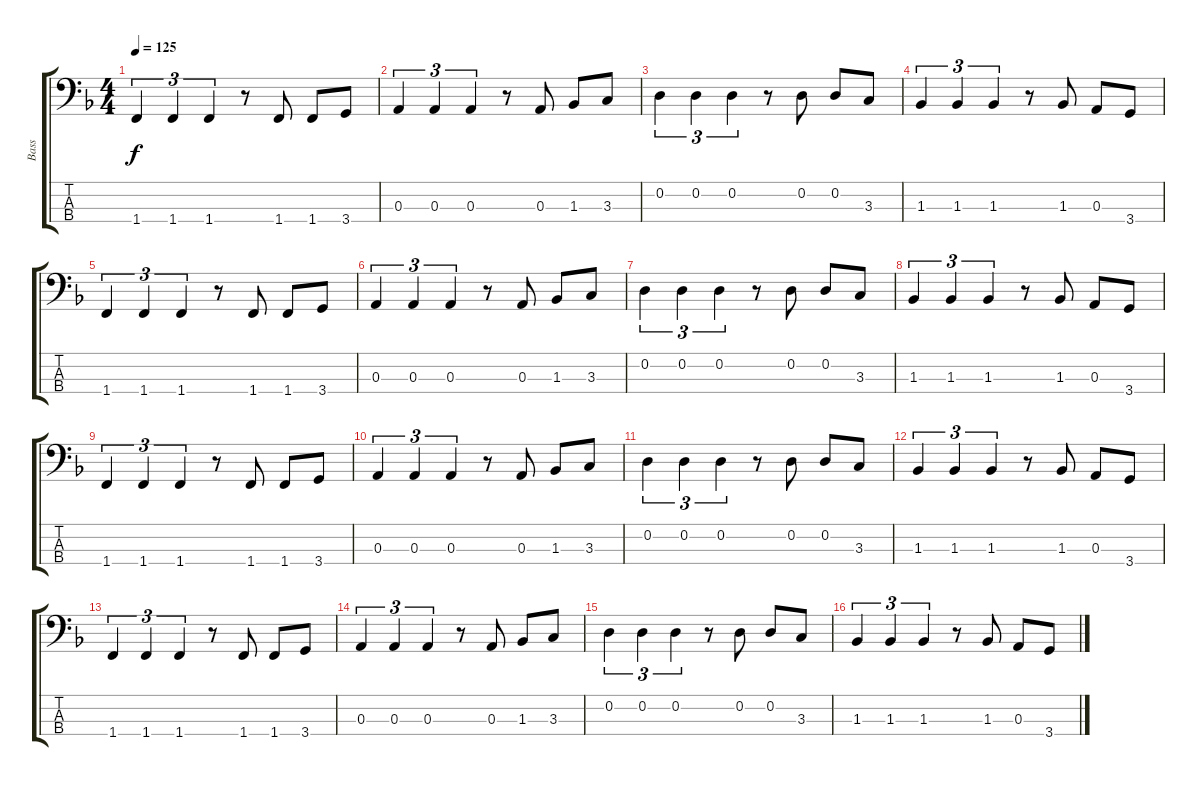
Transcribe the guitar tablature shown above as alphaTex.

\track ("Bass" "Bass") {instrument fretlessbass}
\staff {score tabs}
\tuning (G2 D2 A1 E1) {hide}
\ts (4 4)
\tempo 125
\clef f4
\ks f
1.4.4{tu (3 2) dy f} 1.4.4{tu (3 2)} 1.4.4{tu (3 2)} r.8 1.4.8 1.4.8 3.4.8 |
0.3.4{tu (3 2)} 0.3.4{tu (3 2)} 0.3.4{tu (3 2)} r.8 0.3.8 1.3.8 3.3.8 |
0.2.4{tu (3 2)} 0.2.4{tu (3 2)} 0.2.4{tu (3 2)} r.8 0.2.8 0.2.8 3.3.8 |
1.3.4{tu (3 2)} 1.3.4{tu (3 2)} 1.3.4{tu (3 2)} r.8 1.3.8 0.3.8 3.4.8 |
1.4.4{tu (3 2)} 1.4.4{tu (3 2)} 1.4.4{tu (3 2)} r.8 1.4.8 1.4.8 3.4.8 |
0.3.4{tu (3 2)} 0.3.4{tu (3 2)} 0.3.4{tu (3 2)} r.8 0.3.8 1.3.8 3.3.8 |
0.2.4{tu (3 2)} 0.2.4{tu (3 2)} 0.2.4{tu (3 2)} r.8 0.2.8 0.2.8 3.3.8 |
1.3.4{tu (3 2)} 1.3.4{tu (3 2)} 1.3.4{tu (3 2)} r.8 1.3.8 0.3.8 3.4.8 |
1.4.4{tu (3 2)} 1.4.4{tu (3 2)} 1.4.4{tu (3 2)} r.8 1.4.8 1.4.8 3.4.8 |
0.3.4{tu (3 2)} 0.3.4{tu (3 2)} 0.3.4{tu (3 2)} r.8 0.3.8 1.3.8 3.3.8 |
0.2.4{tu (3 2)} 0.2.4{tu (3 2)} 0.2.4{tu (3 2)} r.8 0.2.8 0.2.8 3.3.8 |
1.3.4{tu (3 2)} 1.3.4{tu (3 2)} 1.3.4{tu (3 2)} r.8 1.3.8 0.3.8 3.4.8 |
1.4.4{tu (3 2)} 1.4.4{tu (3 2)} 1.4.4{tu (3 2)} r.8 1.4.8 1.4.8 3.4.8 |
0.3.4{tu (3 2)} 0.3.4{tu (3 2)} 0.3.4{tu (3 2)} r.8 0.3.8 1.3.8 3.3.8 |
0.2.4{tu (3 2)} 0.2.4{tu (3 2)} 0.2.4{tu (3 2)} r.8 0.2.8 0.2.8 3.3.8 |
1.3.4{tu (3 2)} 1.3.4{tu (3 2)} 1.3.4{tu (3 2)} r.8 1.3.8 0.3.8 3.4.8
